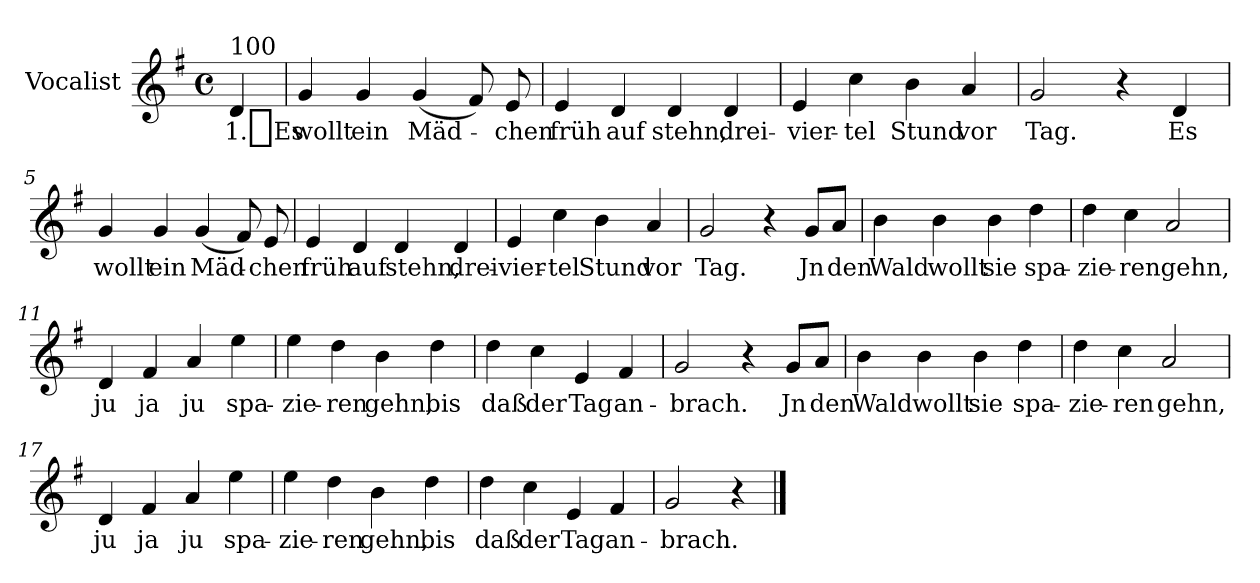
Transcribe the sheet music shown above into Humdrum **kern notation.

**kern	**text
*part1	*part1
*staff1	*staff1
*I"Vocalist	*
*k[f#]	*
*G:	*
*M4/4	*
*met(c)	*
=	=
!LO:TX:a:t=100	!
4d	1._Es
=1	=1
4g	wollt
4g	ein
(4g	Mäd-
8f#)	.
8e	-chen
=2	=2
4e	früh
4d	auf
4d	stehn,
4d	drei-
=3	=3
4e	-vier-
4cc	-tel
4b	Stund
4a	vor
=4	=4
2g	Tag.
4r	.
4d	Es
=5	=5
4g	wollt
4g	ein
(4g	Mäd-
8f#)	.
8e	-chen
=6	=6
4e	früh
4d	auf
4d	stehn,
4d	drei-
=7	=7
4e	-vier-
4cc	-tel
4b	Stund
4a	vor
=8	=8
2g	Tag.
4r	.
8gL	Jn
8aJ	den
=9	=9
4b	Wald
4b	wollt
4b	sie
4dd	spa-
=10	=10
4dd	-zie-
4cc	-ren
2a	gehn,
=11	=11
4d	ju
4f#	ja
4a	ju
4ee	spa-
=12	=12
4ee	-zie-
4dd	-ren
4b	gehn,
4dd	bis
=13	=13
4dd	daß
4cc	der
4e	Tag
4f#	an-
=14	=14
2g	-brach.
4r	.
8gL	Jn
8aJ	den
=15	=15
4b	Wald
4b	wollt
4b	sie
4dd	spa-
=16	=16
4dd	-zie-
4cc	-ren
2a	gehn,
=17	=17
4d	ju
4f#	ja
4a	ju
4ee	spa-
=18	=18
4ee	-zie-
4dd	-ren
4b	gehn,
4dd	bis
=19	=19
4dd	daß
4cc	der
4e	Tag
4f#	an-
=20	=20
2g	-brach.
4r	.
==	==
*-	*-
